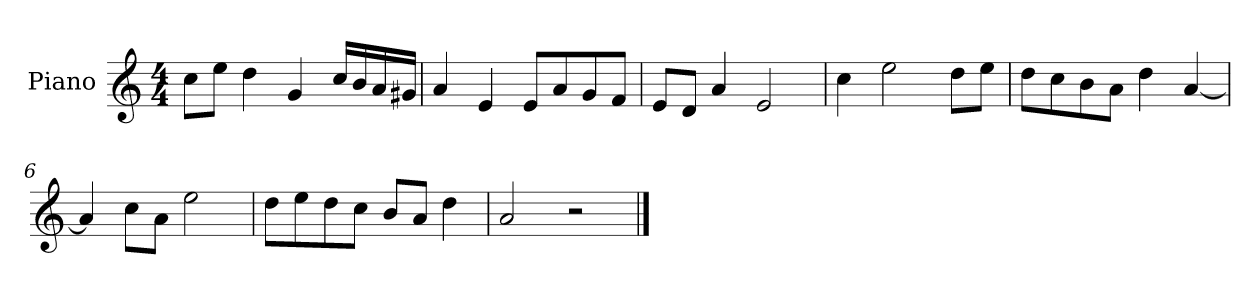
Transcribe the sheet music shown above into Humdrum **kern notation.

**kern
*part1
*staff1
*I"Piano
*I'P-no
*clefG2
*k[]
*M4/4
*MM90
=1
8cc\L
8ee\J
4dd\
4g/
16cc/LL
16b/
16a/
16g#X/JJ
=2
4a/
4e/
8e/L
8a/
8g/
8f/J
=3
8e/L
8d/J
4a/
2e/
=4
4cc\
2ee\
8dd\L
8ee\J
=5
8dd\L
8cc\
8b\
8a\J
4dd\
[4a/
=6
4a/]
8cc\L
8a\J
2ee\
!!LO:LB:g=z
=7
8dd\L
8ee\
8dd\
8cc\J
8b/L
8a/J
4dd\
=8
2a/
2r
==
*-
